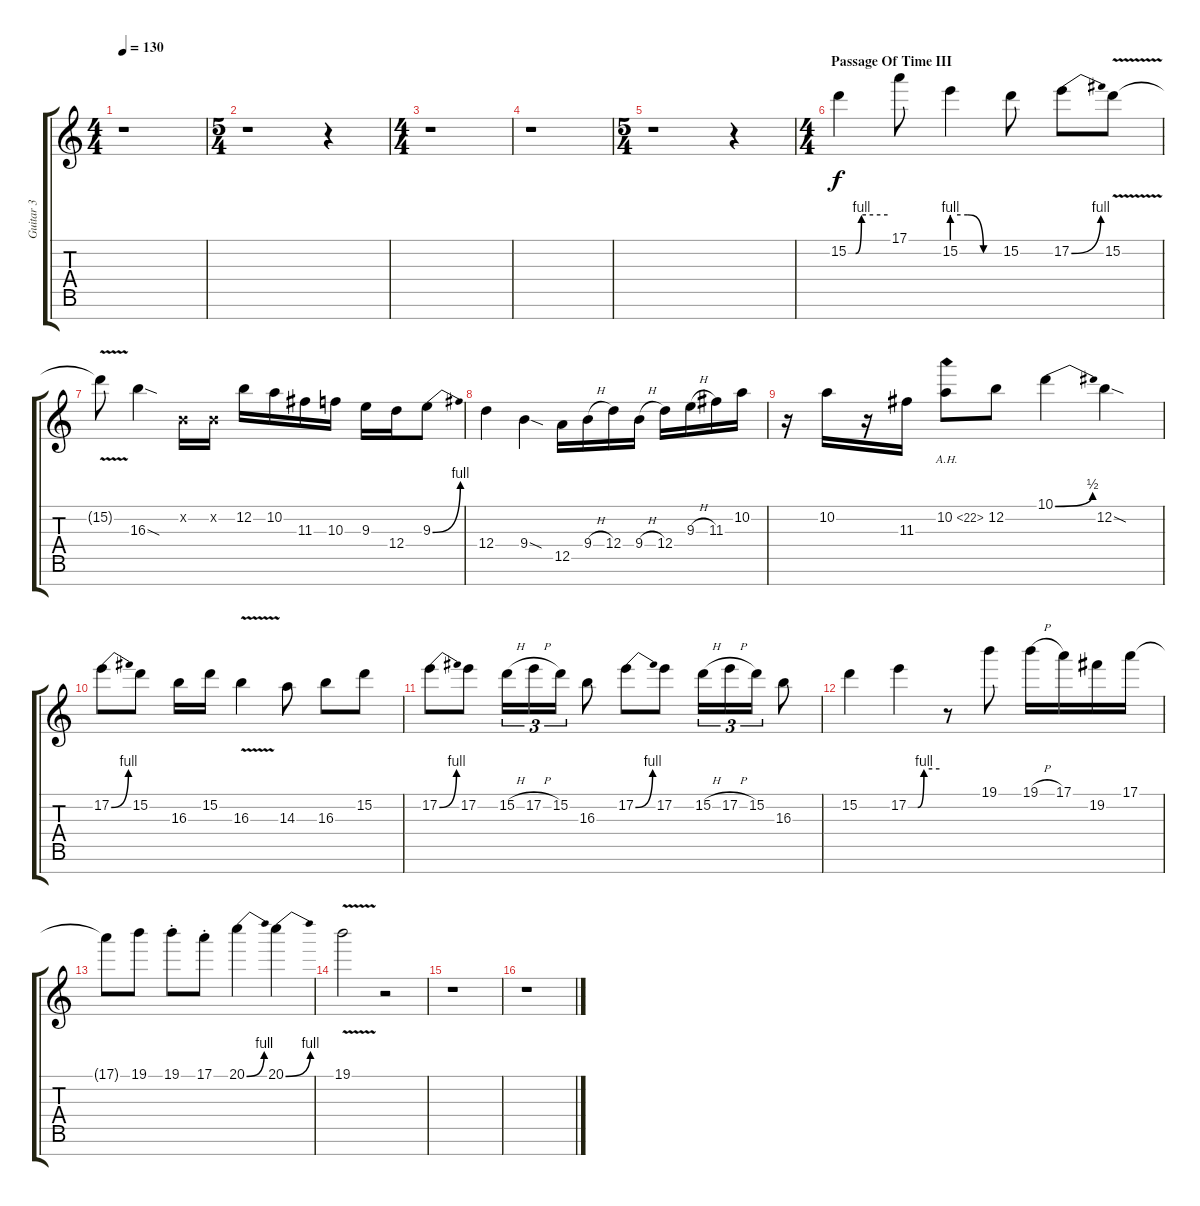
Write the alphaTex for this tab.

\track ("Guitar 3" "Guitar 3") {instrument distortionguitar}
\staff {score tabs}
\tuning (E4 B3 G3 D3 A2 E2 B1) {hide}
\ts (4 4)
\tempo 130
\clef g2
\ks c
r.1{dy f} |
\ts (5 4)
r.1 r.4 |
\ts (4 4)
r.1 |
r.1 |
\ts (5 4)
r.1 r.4 |
\ts (4 4)
\section ("" "Passage Of Time III")
15.2{be (custom 0 0 5 0 11 0 20 4 60 4)}.4 17.1.8 15.2{be (custom 0 4 20 4 40 0 60 0)}.4 15.2.8 17.2{be (bend 0 0 60 4)}.8 15.2{v}.8 |
15.2{t}.8 16.3{sod}.4 0.2{x}.16 0.2{x}.16 12.2.16 10.2.16 11.3.16 10.3.16 9.3.16 12.4.16 9.3{be (bend 0 0 60 4)}.8 |
12.4.4 9.4{sod}.4 12.5.16 9.4{h}.16 12.4.16 9.4{h}.16 12.4.16 9.3{h}.16 11.3.16 10.2.16 |
r.16 10.2.16 r.16 11.3.16 10.2{ah 12}.8 12.2.8 10.1{be (bend 0 0 60 2)}.4 12.2{sod}.4 |
17.2{be (bend 0 0 60 4)}.8 15.2.8 16.3.16 15.2.16 16.3{v}.4 14.3.8 16.3.8 15.2.8 |
17.2{be (bend 0 0 60 4)}.8 17.2.8 15.2{h}.16{tu (3 2)} 17.2{h}.16{tu (3 2)} 15.2.16{tu (3 2)} 16.3.8 17.2{be (bend 0 0 60 4)}.8 17.2.8 15.2{h}.16{tu (3 2)} 17.2{h}.16{tu (3 2)} 15.2.16{tu (3 2)} 16.3.8 |
15.2.4 17.2{be (custom 0 0 18 0 30 4 60 4)}.4 r.8 19.1.8 19.1{h}.16 17.1.16 19.2.16 17.1.16 |
17.1{t}.8 19.1.8 19.1{st}.8 17.1{st}.8 20.1{be (bend 0 0 60 4)}.4 20.1{be (bend 0 0 60 4)}.4 |
\section ("" "")
19.1{v}.2 r.2 |
r.1 |
r.1
